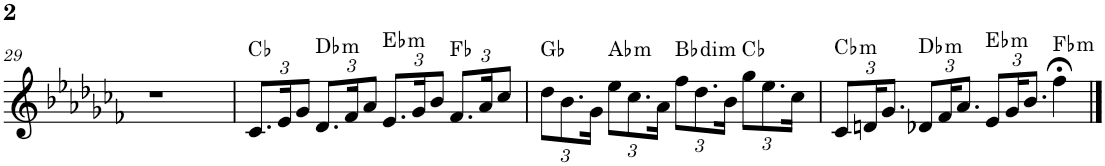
**kern	**harte
*part1	*part1
*staff1	*
*I"Alto Saxophone	*
*I'A. Sax.	*
!!LO:PB:g=z
*clefG2	*
*Trd5c9	*
*k[b-e-a-d-g-c-f-]	*
*M4/4	*
=29	=29
1r	.
=30	=30
*Xbrackettup	*
12.c-/L	Cb:maj
24e-/K	.
12g-/J	.
!	!LO:H:kt=m
12.d-/L	Db:min
24f-/K	.
12a-/J	.
!	!LO:H:kt=m
12.e-/L	Eb:min
24g-/K	.
12b-/J	.
12.f-/L	Fb:maj
24a-/K	.
12cc-/J	.
=31	=31
12dd-\L	Gb:maj
12.b-\	.
24g-\Jk	.
!	!LO:H:kt=m
12ee-\L	Ab:min
12.cc-\	.
24a-\Jk	.
!	!LO:H:kt=dim
12ff-\L	Bb:dim
12.dd-\	.
24b-\Jk	.
12gg-\L	Cb:maj
12.ee-\	.
24cc-\Jk	.
=32	=32
!	!LO:H:kt=m
12c-/L	Cb:min
24dn/K	.
12.g-/J	.
!	!LO:H:kt=m
12d-X/L	Db:min
24f-/K	.
12.a-/J	.
!	!LO:H:kt=m
12e-/L	Eb:min
24g-/K	.
12.b-/J	.
!	!LO:H:kt=m
4ff-;<\	Fb:min
==	==
*-	*-
